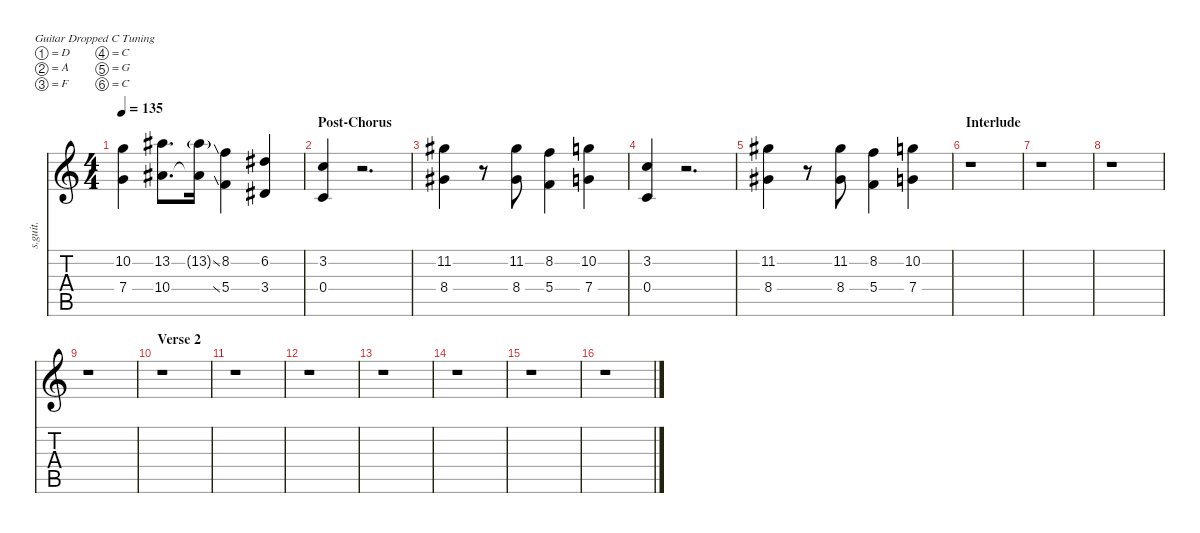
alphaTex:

\defaultSystemsLayout 4
\hideDynamics
\bracketExtendMode nobrackets
\track ("Korey Cooper" "s.guit.") {instrument stringensemble1}
\staff {score tabs}
\tuning (D4 A3 F3 C3 G2 C2)
\displaytranspose 12
\ts (4 4)
\tempo 135
\clef g2
\ks c
(10.2 7.4).4{lyrics (0 "") lyrics (1 "") lyrics (2 "") lyrics (3 "") lyrics (4 "") dy f} (13.2{acc #} 10.4{acc #}).8{d lyrics (0 "") lyrics (1 "") lyrics (2 "") lyrics (3 "") lyrics (4 "")} (13.2{ss g acc #} 10.4{ss t acc #}).16{lyrics (0 "") lyrics (1 "") lyrics (2 "") lyrics (3 "") lyrics (4 "")} (8.2 5.4).4{lyrics (0 "") lyrics (1 "") lyrics (2 "") lyrics (3 "") lyrics (4 "")} (6.2{acc #} 3.4{acc #}).4{lyrics (0 "") lyrics (1 "") lyrics (2 "") lyrics (3 "") lyrics (4 "")} |
\section ("" "Post-Chorus")
(3.2 0.4).4{lyrics (0 "") lyrics (1 "") lyrics (2 "") lyrics (3 "") lyrics (4 "")} r.2{d} |
(11.2{acc #} 8.4{acc #}).4{lyrics (0 "") lyrics (1 "") lyrics (2 "") lyrics (3 "") lyrics (4 "")} r.8 (11.2{acc #} 8.4{acc #}).8{lyrics (0 "") lyrics (1 "") lyrics (2 "") lyrics (3 "") lyrics (4 "")} (8.2 5.4).4{lyrics (0 "") lyrics (1 "") lyrics (2 "") lyrics (3 "") lyrics (4 "")} (10.2 7.4).4{lyrics (0 "") lyrics (1 "") lyrics (2 "") lyrics (3 "") lyrics (4 "")} |
(3.2 0.4).4{lyrics (0 "") lyrics (1 "") lyrics (2 "") lyrics (3 "") lyrics (4 "")} r.2{d} |
(11.2{acc #} 8.4{acc #}).4{lyrics (0 "") lyrics (1 "") lyrics (2 "") lyrics (3 "") lyrics (4 "")} r.8 (11.2{acc #} 8.4{acc #}).8{lyrics (0 "") lyrics (1 "") lyrics (2 "") lyrics (3 "") lyrics (4 "")} (8.2 5.4).4{lyrics (0 "") lyrics (1 "") lyrics (2 "") lyrics (3 "") lyrics (4 "")} (10.2 7.4).4{lyrics (0 "") lyrics (1 "") lyrics (2 "") lyrics (3 "") lyrics (4 "")} |
\section ("" "Interlude")
r.1 |
r.1 |
r.1 |
r.1 |
\section ("" "Verse 2")
r.1 |
r.1 |
r.1 |
r.1 |
r.1 |
r.1 |
r.1
